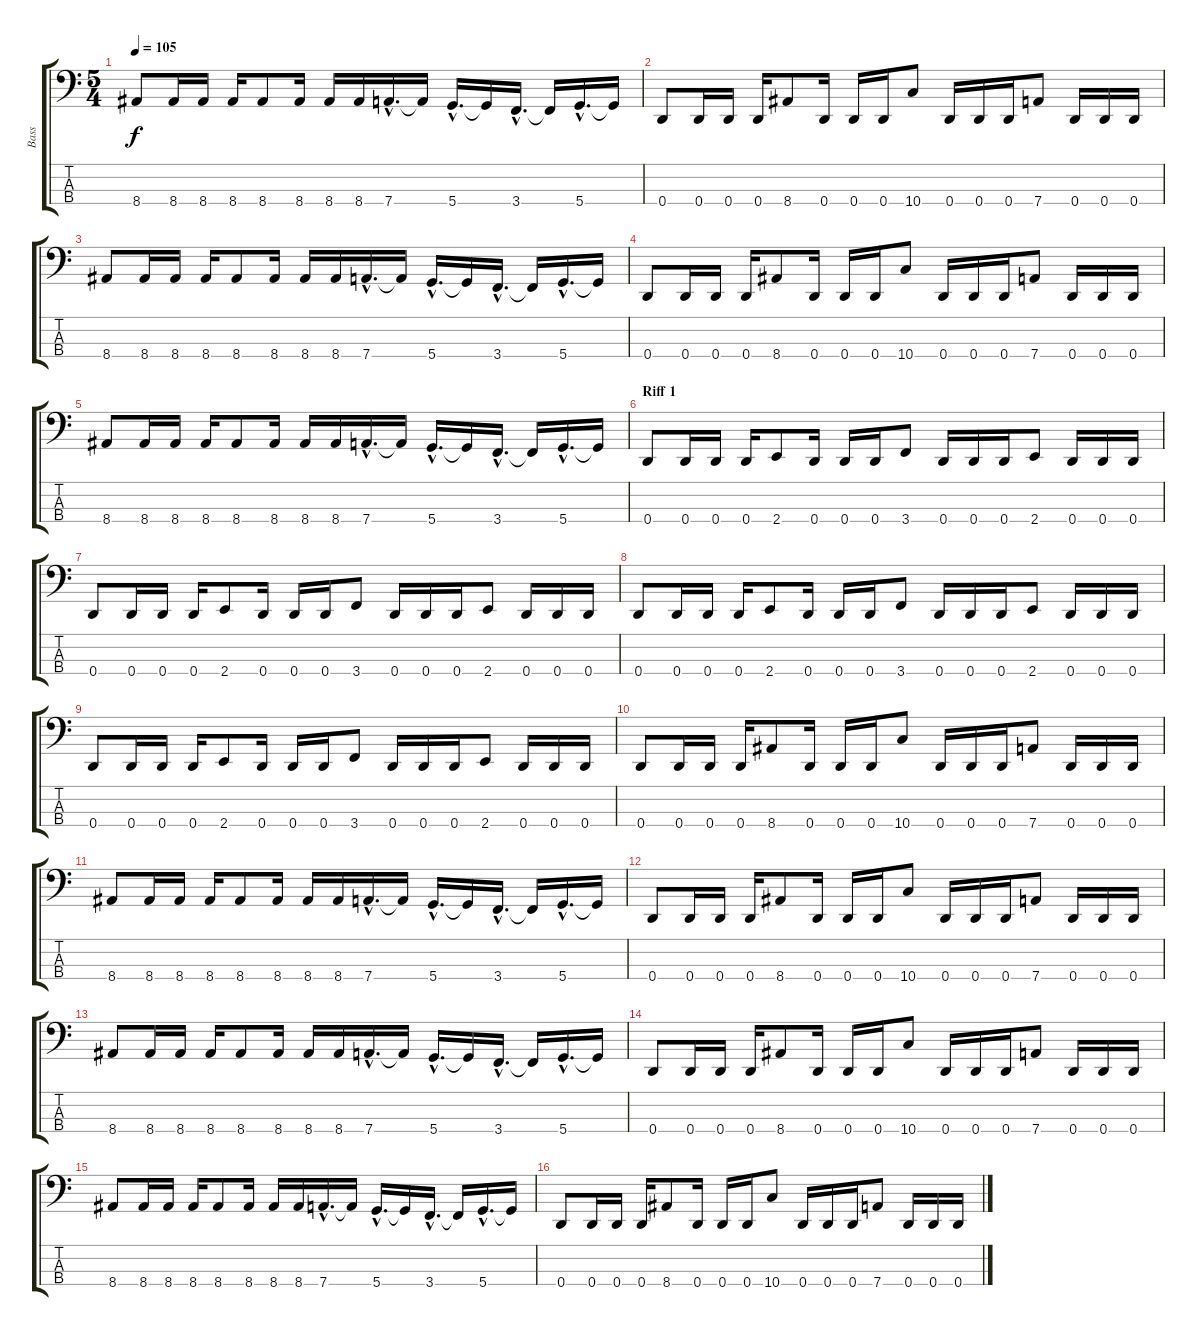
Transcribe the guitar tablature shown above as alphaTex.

\track ("Bass" "Bass") {instrument electricbassfinger}
\staff {score tabs}
\tuning (F2 C2 G1 D1) {hide}
\ts (5 4)
\tempo 105
\clef f4
\ks c
8.4.8{dy f} 8.4.16 8.4.16 8.4.16 8.4.8 8.4.16 8.4.16 8.4.16 7.4{hac}.16{d} 7.4{t}.16 5.4{hac}.16{d} 5.4{t}.16 3.4{hac}.16{d} 3.4{t}.16 5.4{hac}.16{d} 5.4{t}.16 |
0.4.8{volume 16} 0.4.16 0.4.16 0.4.16 8.4.8 0.4.16 0.4.16 0.4.16 10.4.8 0.4.16 0.4.16 0.4.16 7.4.8 0.4.16 0.4.16 0.4.16 |
8.4.8 8.4.16 8.4.16 8.4.16 8.4.8 8.4.16 8.4.16 8.4.16 7.4{hac}.16{d} 7.4{t}.16 5.4{hac}.16{d} 5.4{t}.16 3.4{hac}.16{d} 3.4{t}.16 5.4{hac}.16{d} 5.4{t}.16 |
0.4.8{volume 16} 0.4.16 0.4.16 0.4.16 8.4.8 0.4.16 0.4.16 0.4.16 10.4.8 0.4.16 0.4.16 0.4.16 7.4.8 0.4.16 0.4.16 0.4.16 |
8.4.8 8.4.16 8.4.16 8.4.16 8.4.8 8.4.16 8.4.16 8.4.16 7.4{hac}.16{d} 7.4{t}.16 5.4{hac}.16{d} 5.4{t}.16 3.4{hac}.16{d} 3.4{t}.16 5.4{hac}.16{d} 5.4{t}.16 |
\section ("" "Riff 1")
0.4.8{volume 16} 0.4.16 0.4.16 0.4.16 2.4.8 0.4.16 0.4.16 0.4.16 3.4.8 0.4.16 0.4.16 0.4.16 2.4.8 0.4.16 0.4.16 0.4.16 |
0.4.8{volume 16} 0.4.16 0.4.16 0.4.16 2.4.8 0.4.16 0.4.16 0.4.16 3.4.8 0.4.16 0.4.16 0.4.16 2.4.8 0.4.16 0.4.16 0.4.16 |
0.4.8{volume 16} 0.4.16 0.4.16 0.4.16 2.4.8 0.4.16 0.4.16 0.4.16 3.4.8 0.4.16 0.4.16 0.4.16 2.4.8 0.4.16 0.4.16 0.4.16 |
0.4.8{volume 16} 0.4.16 0.4.16 0.4.16 2.4.8 0.4.16 0.4.16 0.4.16 3.4.8 0.4.16 0.4.16 0.4.16 2.4.8 0.4.16 0.4.16 0.4.16 |
0.4.8{volume 16} 0.4.16 0.4.16 0.4.16 8.4.8 0.4.16 0.4.16 0.4.16 10.4.8 0.4.16 0.4.16 0.4.16 7.4.8 0.4.16 0.4.16 0.4.16 |
8.4.8 8.4.16 8.4.16 8.4.16 8.4.8 8.4.16 8.4.16 8.4.16 7.4{hac}.16{d} 7.4{t}.16 5.4{hac}.16{d} 5.4{t}.16 3.4{hac}.16{d} 3.4{t}.16 5.4{hac}.16{d} 5.4{t}.16 |
0.4.8{volume 16} 0.4.16 0.4.16 0.4.16 8.4.8 0.4.16 0.4.16 0.4.16 10.4.8 0.4.16 0.4.16 0.4.16 7.4.8 0.4.16 0.4.16 0.4.16 |
8.4.8 8.4.16 8.4.16 8.4.16 8.4.8 8.4.16 8.4.16 8.4.16 7.4{hac}.16{d} 7.4{t}.16 5.4{hac}.16{d} 5.4{t}.16 3.4{hac}.16{d} 3.4{t}.16 5.4{hac}.16{d} 5.4{t}.16 |
0.4.8{volume 16} 0.4.16 0.4.16 0.4.16 8.4.8 0.4.16 0.4.16 0.4.16 10.4.8 0.4.16 0.4.16 0.4.16 7.4.8 0.4.16 0.4.16 0.4.16 |
8.4.8 8.4.16 8.4.16 8.4.16 8.4.8 8.4.16 8.4.16 8.4.16 7.4{hac}.16{d} 7.4{t}.16 5.4{hac}.16{d} 5.4{t}.16 3.4{hac}.16{d} 3.4{t}.16 5.4{hac}.16{d} 5.4{t}.16 |
0.4.8{volume 16} 0.4.16 0.4.16 0.4.16 8.4.8 0.4.16 0.4.16 0.4.16 10.4.8 0.4.16 0.4.16 0.4.16 7.4.8 0.4.16 0.4.16 0.4.16
